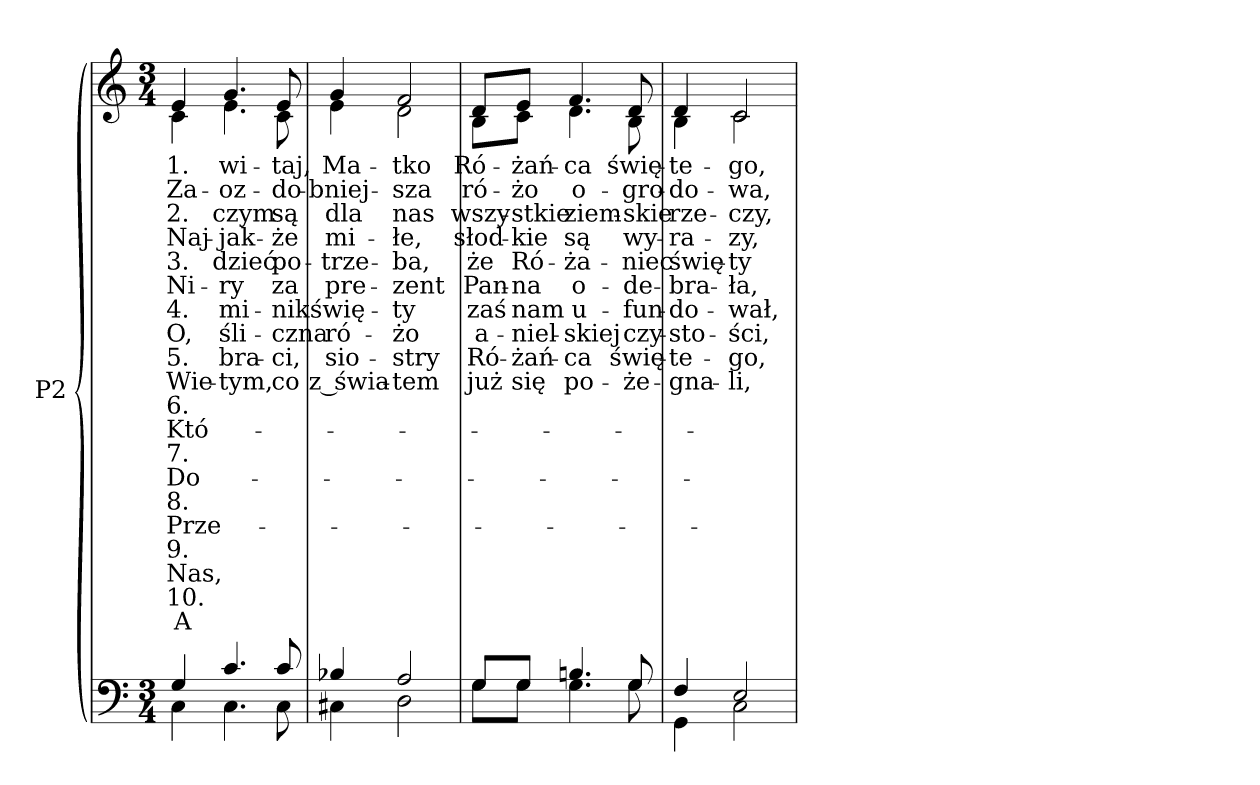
**kern	**kern	**text	**text	**text	**text	**text	**text	**text	**text	**text	**text	**text	**text	**text	**text	**text	**text	**text	**text	**text	**text
*part2	*part1	*part1	*part1	*part1	*part1	*part1	*part1	*part1	*part1	*part1	*part1	*part1	*part1	*part1	*part1	*part1	*part1	*part1	*part1	*part1	*part1
*staff2	*staff1	*staff1	*staff1	*staff1	*staff1	*staff1	*staff1	*staff1	*staff1	*staff1	*staff1	*staff1	*staff1	*staff1	*staff1	*staff1	*staff1	*staff1	*staff1	*staff1	*staff1
*I"P2	*	*	*	*	*	*	*	*	*	*	*	*	*	*	*	*	*	*	*	*	*
!!LO:PB:g=z
*clefF4	*clefG2	*	*	*	*	*	*	*	*	*	*	*	*	*	*	*	*	*	*	*	*
*k[]	*k[]	*	*	*	*	*	*	*	*	*	*	*	*	*	*	*	*	*	*	*	*
*C:	*C:	*	*	*	*	*	*	*	*	*	*	*	*	*	*	*	*	*	*	*	*
*M3/4	*M3/4	*	*	*	*	*	*	*	*	*	*	*	*	*	*	*	*	*	*	*	*
*MM120	*MM120	*	*	*	*	*	*	*	*	*	*	*	*	*	*	*	*	*	*	*	*
=1	=1	=1	=1	=1	=1	=1	=1	=1	=1	=1	=1	=1	=1	=1	=1	=1	=1	=1	=1	=1	=1
*^	*	*	*	*	*	*	*	*	*	*	*	*	*	*	*	*	*	*	*	*	*
!	!	!LO:TX:a:B:t=Allegro moderato	!	!	!	!	!	!	!	!	!	!	!	!	!	!	!	!	!	!	!	!
!	!	!	!LO:LY:b:color=#000000	!LO:LY:b:color=#000000	!LO:LY:b:color=#000000	!LO:LY:b:color=#000000	!LO:LY:b:color=#000000	!LO:LY:b:color=#000000	!LO:LY:b:color=#000000	!LO:LY:b:color=#000000	!LO:LY:b:color=#000000	!LO:LY:b:color=#000000	!LO:LY:b:color=#000000	!LO:LY:b:color=#000000	!LO:LY:b:color=#000000	!LO:LY:b:color=#000000	!LO:LY:b:color=#000000	!LO:LY:b:color=#000000	!LO:LY:b:color=#000000	!LO:LY:b:color=#000000	!LO:LY:b:color=#000000	!LO:LY:b:color=#000000
*	*	*^	*	*	*	*	*	*	*	*	*	*	*	*	*	*	*	*	*	*	*	*
4Gi/	4Ci\	4ei/	4ci\	1.	Za-	2.	Naj-	3.	Ni-	4.	O,	5.	Wie-	6.	-Któ-	7.	-Do-	8.	Prze-	9.	-Nas,	10.	A
!	!	!	!	!LO:LY:b:color=#000000	!LO:LY:b:color=#000000	!LO:LY:b:color=#000000	!LO:LY:b:color=#000000	!LO:LY:b:color=#000000	!LO:LY:b:color=#000000	!LO:LY:b:color=#000000	!LO:LY:b:color=#000000	!LO:LY:b:color=#000000	!LO:LY:b:color=#000000	!	!	!	!	!	!	!	!	!	!
4.ci/	4.Ci\	4.gi/	4.ei\	-wi-	-oz-	-czym	jak-	-dzieć	ry	mi-	-śli-	-bra-	-tym,	.	.	.	.	.	.	.	.	.	.
!	!	!	!	!LO:LY:b:color=#000000	!LO:LY:b:color=#000000	!LO:LY:b:color=#000000	!LO:LY:b:color=#000000	!LO:LY:b:color=#000000	!LO:LY:b:color=#000000	!LO:LY:b:color=#000000	!LO:LY:b:color=#000000	!LO:LY:b:color=#000000	!LO:LY:b:color=#000000	!	!	!	!	!	!	!	!	!	!
8ci/	8Ci\	8ei/	8ci\	-taj,	-do-	są	-że	po-	za	nik	czna	ci,	co	.	.	.	.	.	.	.	.	.	.
=2	=2	=2	=2	=2	=2	=2	=2	=2	=2	=2	=2	=2	=2	=2	=2	=2	=2	=2	=2	=2	=2	=2	=2
!	!	!	!	!LO:LY:b:color=#000000	!LO:LY:b:color=#000000	!LO:LY:b:color=#000000	!LO:LY:b:color=#000000	!LO:LY:b:color=#000000	!LO:LY:b:color=#000000	!LO:LY:b:color=#000000	!LO:LY:b:color=#000000	!LO:LY:b:color=#000000	!LO:LY:b:color=#000000	!	!	!	!	!	!	!	!	!	!
4B-Xi/	4C#Xi\	4gi/	4ei\	Ma-	-bniej-	dla	mi-	-trze-	pre-	-świę-	-ró-	-sio-	-z świa-	.	.	.	.	.	.	.	.	.	.
!	!	!	!	!LO:LY:b:color=#000000	!LO:LY:b:color=#000000	!LO:LY:b:color=#000000	!LO:LY:b:color=#000000	!LO:LY:b:color=#000000	!LO:LY:b:color=#000000	!LO:LY:b:color=#000000	!LO:LY:b:color=#000000	!LO:LY:b:color=#000000	!LO:LY:b:color=#000000	!	!	!	!	!	!	!	!	!	!
2Ai/	2Di\	2fi/	2di\	-tko	-sza	nas	-łe,	-ba,	-zent	ty	żo	stry	tem	.	.	.	.	.	.	.	.	.	.
=3	=3	=3	=3	=3	=3	=3	=3	=3	=3	=3	=3	=3	=3	=3	=3	=3	=3	=3	=3	=3	=3	=3	=3
!	!	!	!	!LO:LY:b:color=#000000	!LO:LY:b:color=#000000	!LO:LY:b:color=#000000	!LO:LY:b:color=#000000	!LO:LY:b:color=#000000	!LO:LY:b:color=#000000	!LO:LY:b:color=#000000	!LO:LY:b:color=#000000	!LO:LY:b:color=#000000	!LO:LY:b:color=#000000	!	!	!	!	!	!	!	!	!	!
8Gi/L	8Gi\L	8di/L	8Bi\L	Ró-	ró-	wszy-	słod-	że	Pan-	-zaś	a-	-Ró-	-już	.	.	.	.	.	.	.	.	.	.
!	!	!	!	!LO:LY:b:color=#000000	!LO:LY:b:color=#000000	!LO:LY:b:color=#000000	!LO:LY:b:color=#000000	!LO:LY:b:color=#000000	!LO:LY:b:color=#000000	!LO:LY:b:color=#000000	!LO:LY:b:color=#000000	!LO:LY:b:color=#000000	!LO:LY:b:color=#000000	!	!	!	!	!	!	!	!	!	!
8Gi/J	8Gi\J	8ei/J	8ci\J	-żań-	-żo	-stkie	-kie	Ró-	na	nam	niel-	-żań-	-się	.	.	.	.	.	.	.	.	.	.
!	!	!	!	!LO:LY:b:color=#000000	!LO:LY:b:color=#000000	!LO:LY:b:color=#000000	!LO:LY:b:color=#000000	!LO:LY:b:color=#000000	!LO:LY:b:color=#000000	!LO:LY:b:color=#000000	!LO:LY:b:color=#000000	!LO:LY:b:color=#000000	!LO:LY:b:color=#000000	!	!	!	!	!	!	!	!	!	!
4.Bni/	4.Gi\	4.fi/	4.di\	-ca	o-	ziem-	są	-ża-	o-	-u-	-skiej	ca	po-	.	.	.	.	.	.	.	.	.	.
!	!	!	!	!LO:LY:b:color=#000000	!LO:LY:b:color=#000000	!LO:LY:b:color=#000000	!LO:LY:b:color=#000000	!LO:LY:b:color=#000000	!LO:LY:b:color=#000000	!LO:LY:b:color=#000000	!LO:LY:b:color=#000000	!LO:LY:b:color=#000000	!LO:LY:b:color=#000000	!	!	!	!	!	!	!	!	!	!
8Gi/	8Gi\	8di/	8Bi\	świę-	-gro-	-skie	wy-	-niec	-de-	-fun-	-czy-	-świę-	-że-	.	.	.	.	.	.	.	.	.	.
=4	=4	=4	=4	=4	=4	=4	=4	=4	=4	=4	=4	=4	=4	=4	=4	=4	=4	=4	=4	=4	=4	=4	=4
!	!	!	!	!LO:LY:b:color=#000000	!LO:LY:b:color=#000000	!LO:LY:b:color=#000000	!LO:LY:b:color=#000000	!LO:LY:b:color=#000000	!LO:LY:b:color=#000000	!LO:LY:b:color=#000000	!LO:LY:b:color=#000000	!LO:LY:b:color=#000000	!LO:LY:b:color=#000000	!	!	!	!	!	!	!	!	!	!
4Fi/	4GGi\	4di/	4Bi\	-te-	-do-	rze-	-ra-	świę-	-bra-	-do-	-sto-	-te-	-gna-	.	.	.	.	.	.	.	.	.	.
!	!	!	!	!LO:LY:b:color=#000000	!LO:LY:b:color=#000000	!LO:LY:b:color=#000000	!LO:LY:b:color=#000000	!LO:LY:b:color=#000000	!LO:LY:b:color=#000000	!LO:LY:b:color=#000000	!LO:LY:b:color=#000000	!LO:LY:b:color=#000000	!LO:LY:b:color=#000000	!	!	!	!	!	!	!	!	!	!
2Ei/	2Ci\	2ci/	2ci\	-go,	-wa,	-czy,	-zy,	-ty	ła,	wał,	-ści,	go,	li,	.	.	.	.	.	.	.	.	.	.
*v	*v	*	*	*	*	*	*	*	*	*	*	*	*	*	*	*	*	*	*	*	*	*	*
*	*v	*v	*	*	*	*	*	*	*	*	*	*	*	*	*	*	*	*	*	*	*	*
=	=	=	=	=	=	=	=	=	=	=	=	=	=	=	=	=	=	=	=	=	=
*-	*-	*-	*-	*-	*-	*-	*-	*-	*-	*-	*-	*-	*-	*-	*-	*-	*-	*-	*-	*-	*-
